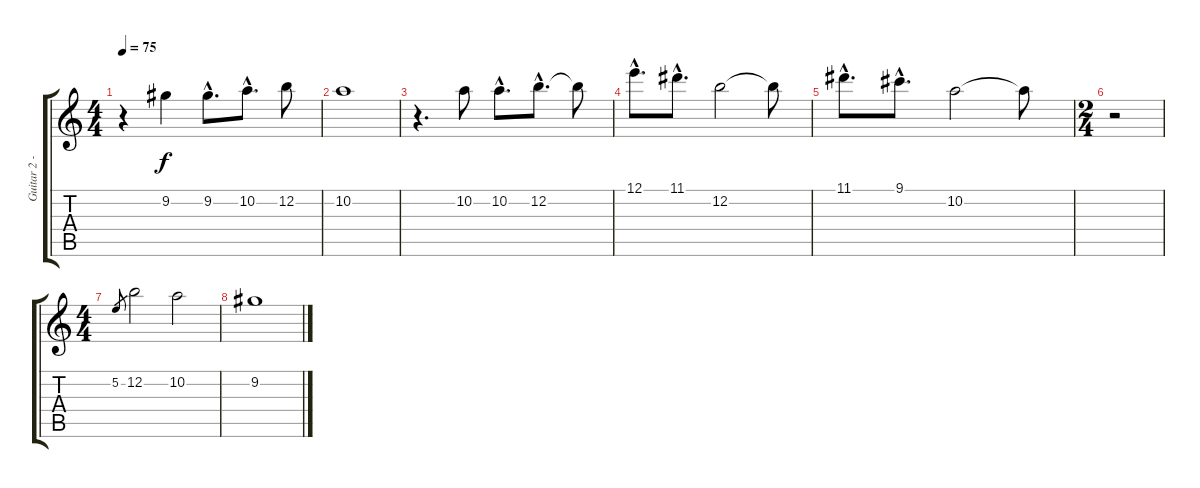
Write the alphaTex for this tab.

\track ("Guitar 2 - Solo" "Guitar 2 -") {instrument acousticguitarnylon}
\staff {score tabs}
\tuning (E4 B3 G3 D3 A2 E2) {hide}
\ts (4 4)
\tempo 75
\clef g2
\ks c
r.4{dy f} 9.2.4 9.2{hac}.8{d} 10.2{hac}.8{d} 12.2.8 |
10.2.1 |
r.4{d} 10.2.8 10.2{hac}.8{d} 12.2{hac}.8{d} 12.2{t}.8 |
12.1{hac}.8{d} 11.1{hac}.8{d} 12.2.2 12.2{t}.8 |
11.1{hac}.8{d} 9.1{hac}.8{d} 10.2.2 10.2{t}.8 |
\ts (2 4)
r.2 |
\ts (4 4)
5.2.8{gr} 12.2.2 10.2.2 |
9.2.1
